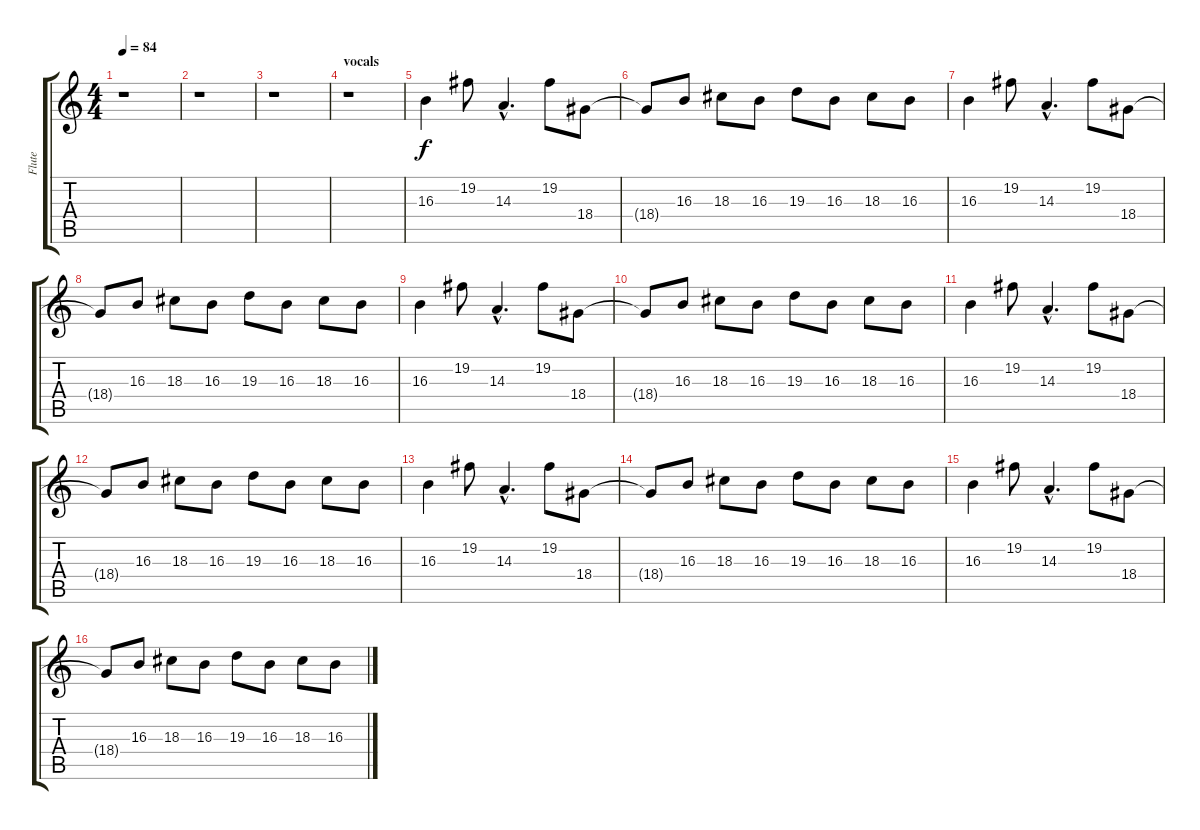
\track ("Flute" "Flute") {instrument flute}
\staff {score tabs}
\tuning (E4 B3 G3 D3 A2 E2) {hide}
\ts (4 4)
\tempo 84
\clef g2
\ks c
r.1{dy f instrument flute} |
r.1 |
r.1 |
\section ("" "vocals")
r.1 |
16.3.4 19.2.8 14.3{hac}.4{d} 19.2.8 18.4.8 |
18.4{t}.8 16.3.8 18.3.8 16.3.8 19.3.8 16.3.8 18.3.8 16.3.8 |
16.3.4 19.2.8 14.3{hac}.4{d} 19.2.8 18.4.8 |
18.4{t}.8 16.3.8 18.3.8 16.3.8 19.3.8 16.3.8 18.3.8 16.3.8 |
16.3.4 19.2.8 14.3{hac}.4{d} 19.2.8 18.4.8 |
18.4{t}.8 16.3.8 18.3.8 16.3.8 19.3.8 16.3.8 18.3.8 16.3.8 |
16.3.4 19.2.8 14.3{hac}.4{d} 19.2.8 18.4.8 |
18.4{t}.8 16.3.8 18.3.8 16.3.8 19.3.8 16.3.8 18.3.8 16.3.8 |
16.3.4 19.2.8 14.3{hac}.4{d} 19.2.8 18.4.8 |
18.4{t}.8 16.3.8 18.3.8 16.3.8 19.3.8 16.3.8 18.3.8 16.3.8 |
16.3.4 19.2.8 14.3{hac}.4{d} 19.2.8 18.4.8 |
18.4{t}.8 16.3.8 18.3.8 16.3.8 19.3.8 16.3.8 18.3.8 16.3.8
